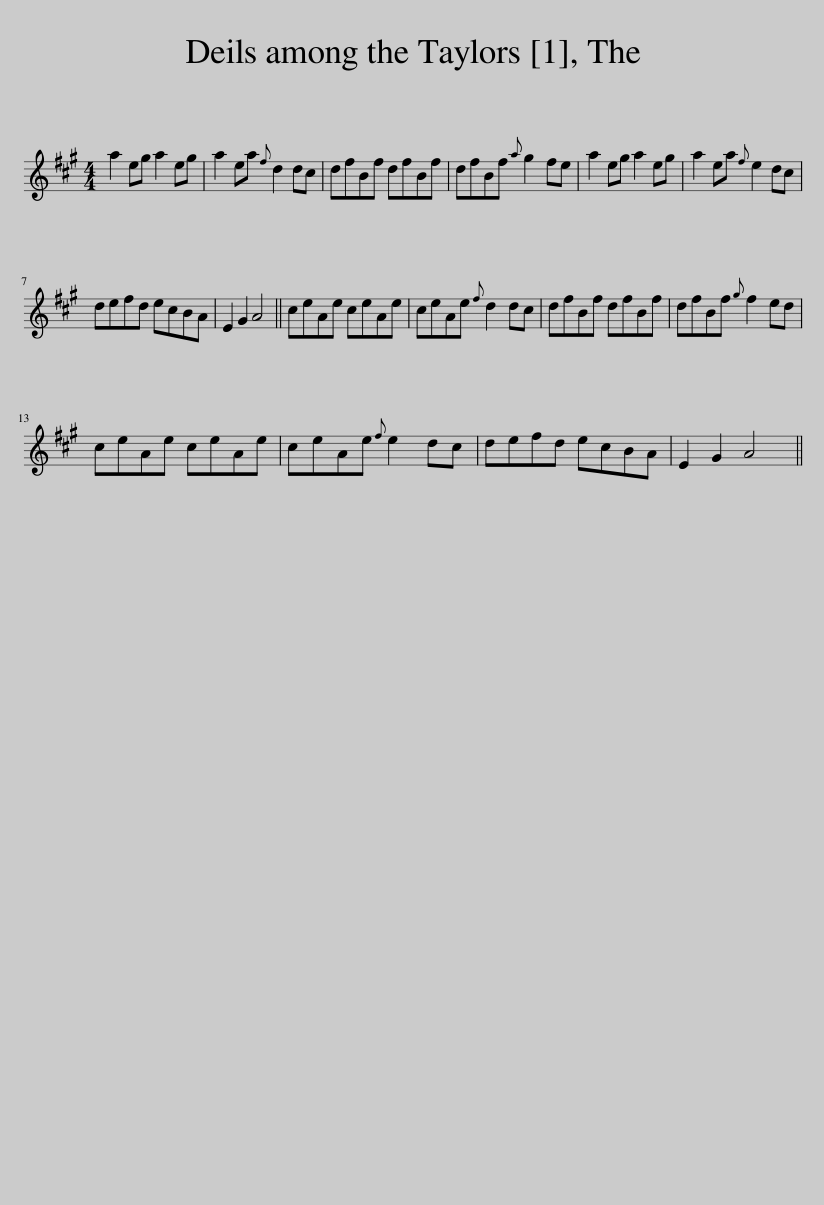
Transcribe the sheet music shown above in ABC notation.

X:1
L:1/8
M:4/4
I:linebreak $
K:A
V:1 treble
V:1
 a2 eg a2 eg | a2 ea{f} d2 dc | dfBf dfBf | dfBf{a} g2 fe | a2 eg a2 eg | %5
 a2 ea{f} e2 dc |$ defd ecBA | E2 G2 A4 || ceAe ceAe | ceAe{f} d2 dc | %10
 dfBf dfBf | dfBf{g} f2 ed |$ ceAe ceAe | ceAe{f} e2 dc | defd ecBA | %15
 E2 G2 A4 || %16
